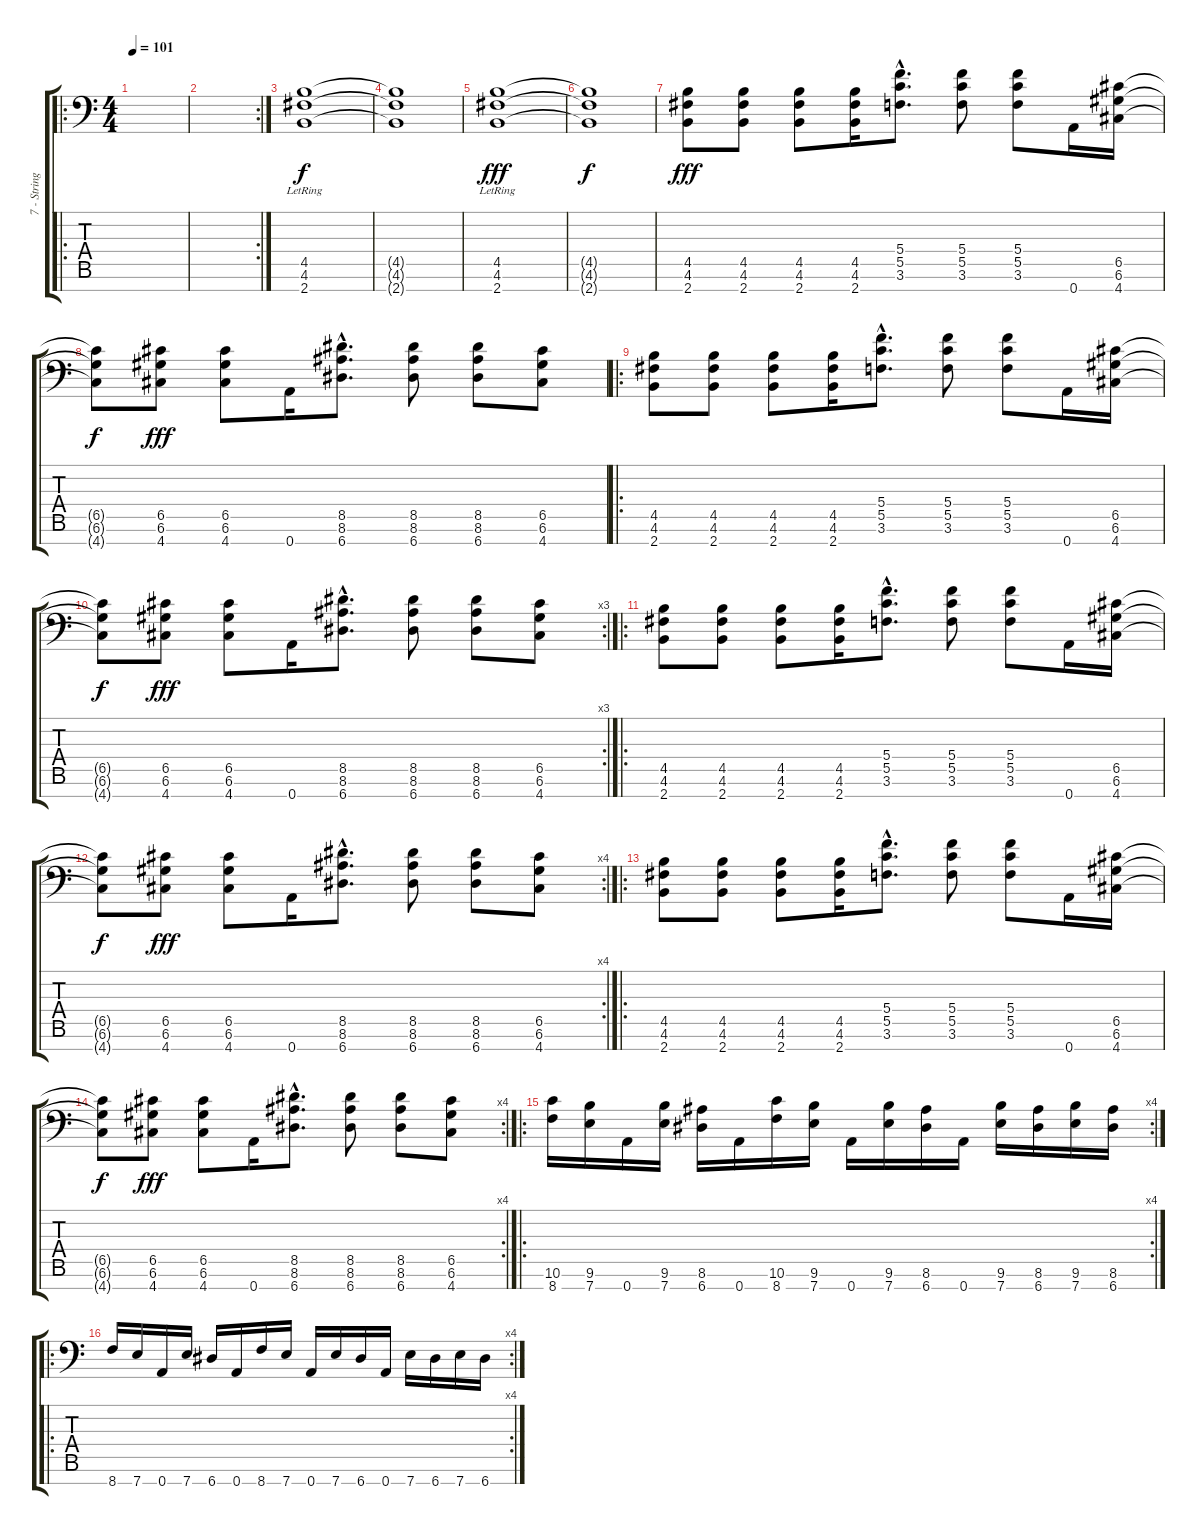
\track ("7 - String" "7 - String") {instrument distortionguitar}
\staff {score tabs}
\tuning (D4 A3 F3 C3 G2 D2 A1) {hide}
\ro
\ts (4 4)
\tempo 101
\clef f4
\ks c
|
\rc 2
|
(4.5{lr} 4.6 2.7).1 |
(4.5{t} 4.6{t} 2.7{t}).1{dy f} |
(4.5{lr} 4.6{lr} 2.7{lr}).1{dy fff} |
(4.5{t} 4.6{t} 2.7{t}).1{dy f} |
(4.5 4.6 2.7).8{dy fff} (4.5 4.6 2.7).8 (4.5 4.6 2.7).8 (4.5 4.6 2.7).16 (5.4{hac} 5.5{hac} 3.6{hac}).8{d} (5.4 5.5 3.6).8 (5.4 5.5 3.6).8 0.7.16 (6.5 6.6 4.7).16 |
(6.5{t} 6.6{t} 4.7{t}).8{dy f} (6.5 6.6 4.7).8{dy fff} (6.5 6.6 4.7).8 0.7.16 (8.5{hac} 8.6{hac} 6.7{hac}).8{d} (8.5 8.6 6.7).8 (8.5 8.6 6.7).8 (6.5 6.6 4.7).8 |
\ro
(4.5 4.6 2.7).8 (4.5 4.6 2.7).8 (4.5 4.6 2.7).8 (4.5 4.6 2.7).16 (5.4{hac} 5.5{hac} 3.6{hac}).8{d} (5.4 5.5 3.6).8 (5.4 5.5 3.6).8 0.7.16 (6.5 6.6 4.7).16 |
\rc 3
(6.5{t} 6.6{t} 4.7{t}).8{dy f} (6.5 6.6 4.7).8{dy fff} (6.5 6.6 4.7).8 0.7.16 (8.5{hac} 8.6{hac} 6.7{hac}).8{d} (8.5 8.6 6.7).8 (8.5 8.6 6.7).8 (6.5 6.6 4.7).8 |
\ro
(4.5 4.6 2.7).8 (4.5 4.6 2.7).8 (4.5 4.6 2.7).8 (4.5 4.6 2.7).16 (5.4{hac} 5.5{hac} 3.6{hac}).8{d} (5.4 5.5 3.6).8 (5.4 5.5 3.6).8 0.7.16 (6.5 6.6 4.7).16 |
\rc 4
(6.5{t} 6.6{t} 4.7{t}).8{dy f} (6.5 6.6 4.7).8{dy fff} (6.5 6.6 4.7).8 0.7.16 (8.5{hac} 8.6{hac} 6.7{hac}).8{d} (8.5 8.6 6.7).8 (8.5 8.6 6.7).8 (6.5 6.6 4.7).8 |
\ro
(4.5 4.6 2.7).8 (4.5 4.6 2.7).8 (4.5 4.6 2.7).8 (4.5 4.6 2.7).16 (5.4{hac} 5.5{hac} 3.6{hac}).8{d} (5.4 5.5 3.6).8 (5.4 5.5 3.6).8 0.7.16 (6.5 6.6 4.7).16 |
\rc 4
(6.5{t} 6.6{t} 4.7{t}).8{dy f} (6.5 6.6 4.7).8{dy fff} (6.5 6.6 4.7).8 0.7.16 (8.5{hac} 8.6{hac} 6.7{hac}).8{d} (8.5 8.6 6.7).8 (8.5 8.6 6.7).8 (6.5 6.6 4.7).8 |
\ro
\rc 4
(10.6 8.7).16 (9.6 7.7).16 0.7.16 (9.6 7.7).16 (8.6 6.7).16 0.7.16 (10.6 8.7).16 (9.6 7.7).16 0.7.16 (9.6 7.7).16 (8.6 6.7).16 0.7.16 (9.6 7.7).16 (8.6 6.7).16 (9.6 7.7).16 (8.6 6.7).16 |
\ro
\rc 4
8.7.16 7.7.16 0.7.16 7.7.16 6.7.16 0.7.16 8.7.16 7.7.16 0.7.16 7.7.16 6.7.16 0.7.16 7.7.16 6.7.16 7.7.16 6.7.16
